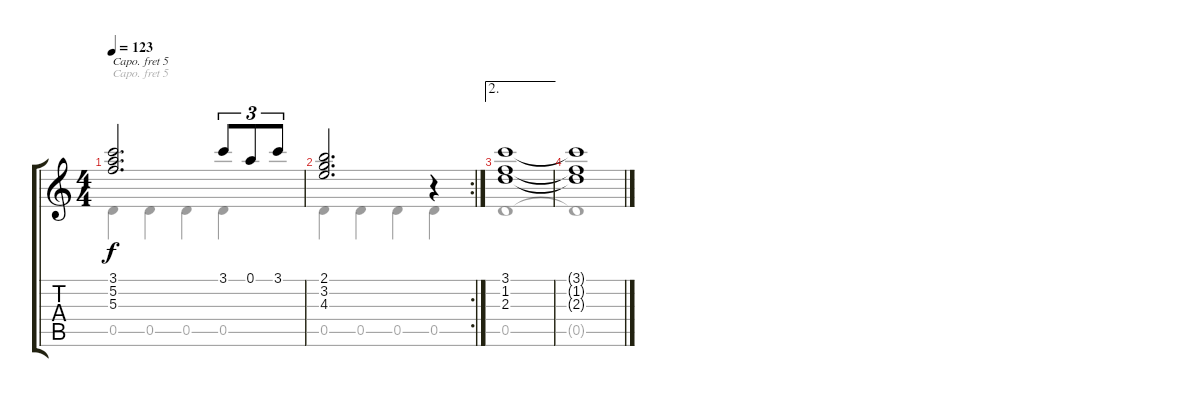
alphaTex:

\track "" {instrument acousticguitarnylon}
\staff {score tabs}
\capo 5
\tuning (E4 B3 G3 D3 A2 E2) {hide}
\voice
\ts (4 4)
\tempo 123
\clef g2
\ks aminor
(3.1 5.2 5.3).2{d dy f} 3.1.8{tu (3 2)} 0.1.8{tu (3 2)} 3.1.8{tu (3 2)} |
\rc 2
(2.1 3.2 4.3).2{d} r.4 |
\ae 2
(3.1 1.2 2.3).1 |
(3.1{t} 1.2{t} 2.3{t}).1
\voice
\clef g2
\ottava regular
\simile none
\ks aminor
0.5.4{dy f} 0.5.4 0.5.4 0.5.4 |
0.5.4 0.5.4 0.5.4 0.5.4 |
0.5.1 |
0.5{t}.1
